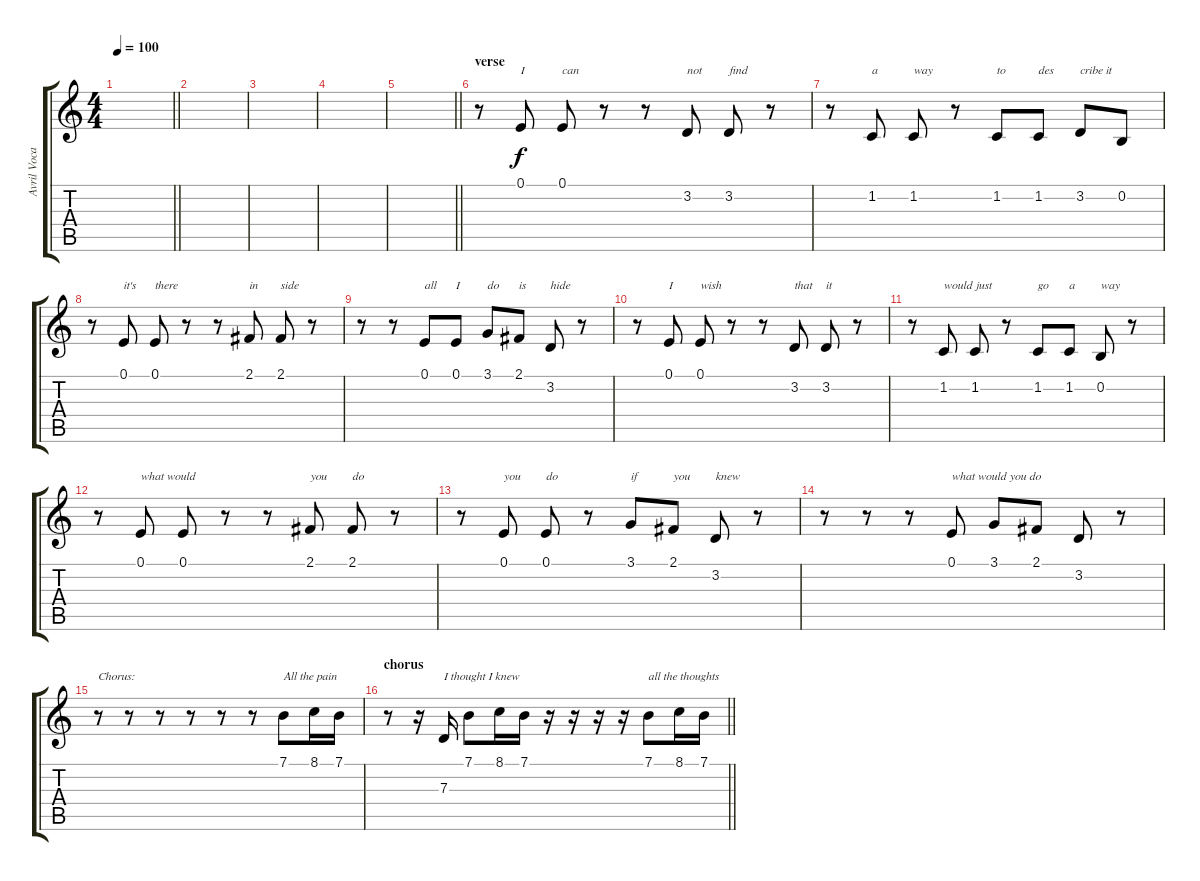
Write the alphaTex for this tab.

\track ("Avril Vocals" "Avril Voca") {instrument oboe}
\staff {score tabs}
\tuning (E4 B3 G3 D3 A2 D2) {hide}
\ts (4 4)
\tempo 100
\clef g2
\barLineRight lightlight
\ks c
|
|
|
|
\barLineRight lightlight
|
\section ("" "verse")
r.8 0.1.8{txt "I"} 0.1.8{txt "can"} r.8 r.8 3.2.8{txt "not"} 3.2.8{txt "find"} r.8 |
r.8 1.2.8{txt "a"} 1.2.8{txt "way"} r.8 1.2.8{txt "to"} 1.2.8{txt "des"} 3.2.8{txt "cribe it"} 0.2.8 |
r.8 0.1.8{txt "it's"} 0.1.8{txt "there"} r.8 r.8 2.1.8{txt "in"} 2.1.8{txt "side"} r.8 |
r.8 r.8 0.1.8{txt "all"} 0.1.8{txt "I"} 3.1.8{txt "do"} 2.1.8{txt "is"} 3.2.8{txt "hide"} r.8 |
r.8 0.1.8{txt "I"} 0.1.8{txt "wish"} r.8 r.8 3.2.8{txt "that"} 3.2.8{txt "it"} r.8 |
r.8 1.2.8{txt "would just"} 1.2.8 r.8 1.2.8{txt "go"} 1.2.8{txt "a"} 0.2.8{txt "way"} r.8 |
r.8 0.1.8{txt "what would"} 0.1.8 r.8 r.8 2.1.8{txt "you"} 2.1.8{txt "do"} r.8 |
r.8 0.1.8{txt "you"} 0.1.8{txt "do"} r.8 3.1.8{txt "if"} 2.1.8{txt "you"} 3.2.8{txt "knew"} r.8 |
r.8 r.8 r.8 0.1.8{txt "what would you do"} 3.1.8 2.1.8 3.2.8 r.8 |
r.8{txt "Chorus:"} r.8 r.8 r.8 r.8 r.8 7.1.8{txt "All the pain"} 8.1.16 7.1.16 |
\section ("" "chorus")
\barLineRight lightlight
r.8 r.16 7.3.16{txt "I thought I knew"} 7.1.8 8.1.16 7.1.16 r.16 r.16 r.16 r.16 7.1.8{txt "all the thoughts"} 8.1.16 7.1.16
